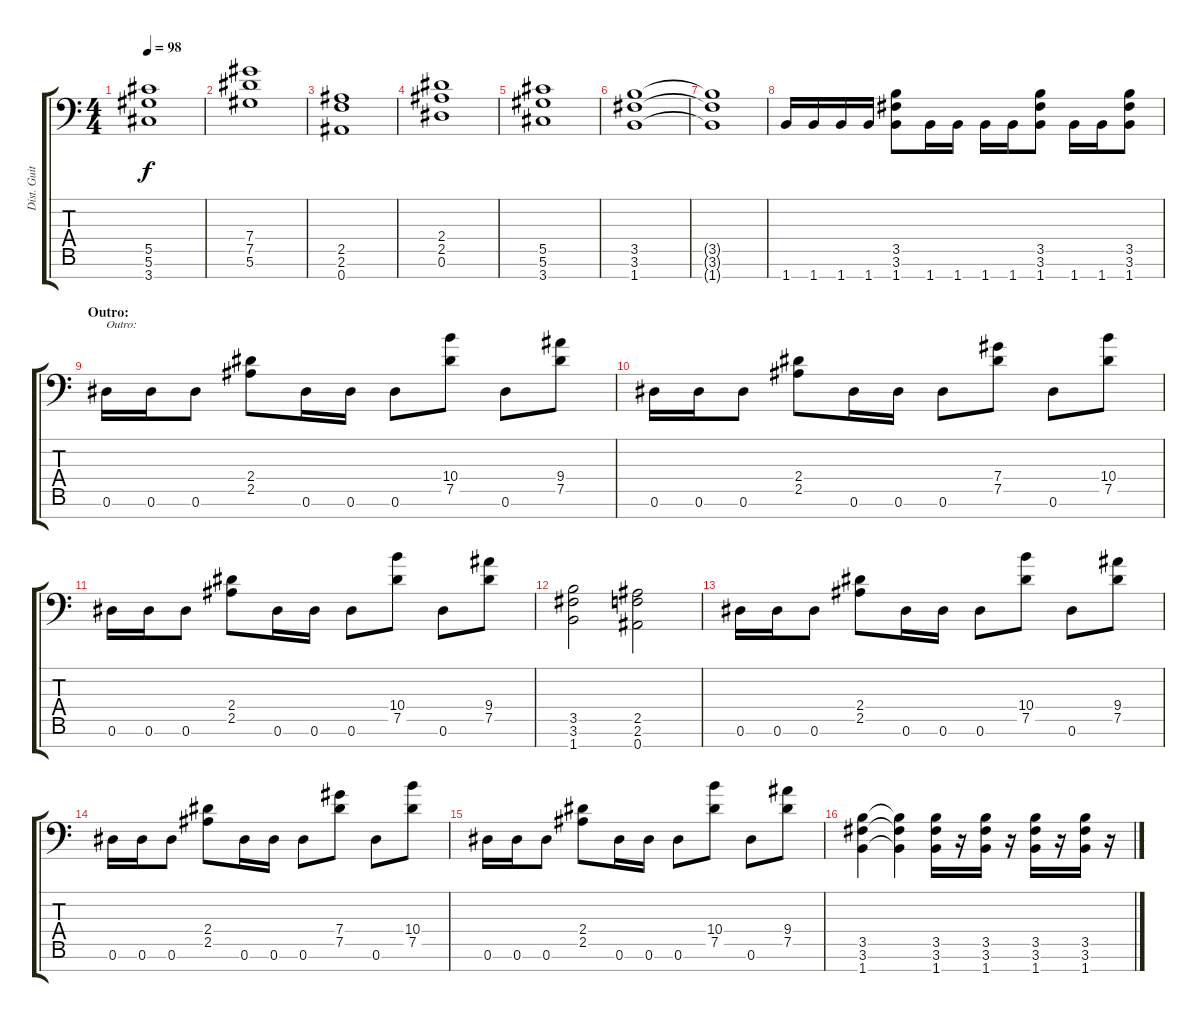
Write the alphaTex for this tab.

\track ("Dist. Guitar 1" "Dist. Guit") {instrument distortionguitar}
\staff {score tabs}
\tuning (Eb4 Bb3 Gb3 Db3 Ab2 Eb2 Bb1) {hide}
\ts (4 4)
\tempo 98
\clef f4
\ks c
(5.5 5.6 3.7).1{dy f} |
(7.4 7.5 5.6).1 |
(2.5 2.6 0.7).1 |
(2.4 2.5 0.6).1 |
(5.5 5.6 3.7).1 |
(3.5 3.6 1.7).1 |
(3.5{t} 3.6{t} 1.7{t}).1 |
1.7.16 1.7.16 1.7.16 1.7.16 (3.5 3.6 1.7).8 1.7.16 1.7.16 1.7.16 1.7.16 (3.5 3.6 1.7).8 1.7.16 1.7.16 (3.5 3.6 1.7).8 |
\section ("" "Outro:")
0.6.16{txt "Outro:"} 0.6.16 0.6.8 (2.4 2.5).8 0.6.16 0.6.16 0.6.8 (10.4 7.5).8 0.6.8 (9.4 7.5).8 |
0.6.16 0.6.16 0.6.8 (2.4 2.5).8 0.6.16 0.6.16 0.6.8 (7.4 7.5).8 0.6.8 (10.4 7.5).8 |
0.6.16 0.6.16 0.6.8 (2.4 2.5).8 0.6.16 0.6.16 0.6.8 (10.4 7.5).8 0.6.8 (9.4 7.5).8 |
(3.5 3.6 1.7).2 (2.5 2.6 0.7).2 |
0.6.16 0.6.16 0.6.8 (2.4 2.5).8 0.6.16 0.6.16 0.6.8 (10.4 7.5).8 0.6.8 (9.4 7.5).8 |
0.6.16 0.6.16 0.6.8 (2.4 2.5).8 0.6.16 0.6.16 0.6.8 (7.4 7.5).8 0.6.8 (10.4 7.5).8 |
0.6.16 0.6.16 0.6.8 (2.4 2.5).8 0.6.16 0.6.16 0.6.8 (10.4 7.5).8 0.6.8 (9.4 7.5).8 |
(3.5 3.6 1.7).4 (3.5{t} 3.6{t} 1.7{t}).4 (3.5 3.6 1.7).16 r.16 (3.5 3.6 1.7).16 r.16 (3.5 3.6 1.7).16 r.16 (3.5 3.6 1.7).16 r.16
